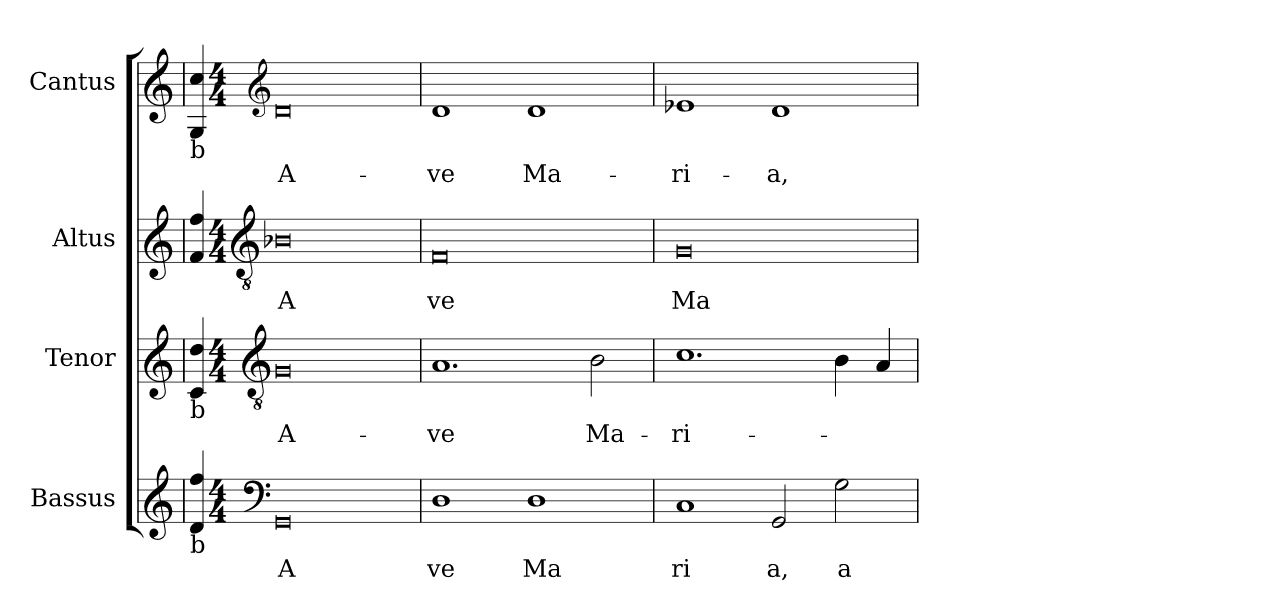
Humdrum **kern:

**kern	**text	**kern	**text	**kern	**text	**kern	**text
*part4	*part4	*part3	*part3	*part2	*part2	*part1	*part1
*staff4	*staff4	*staff3	*staff3	*staff2	*staff2	*staff1	*staff1
*I"Bassus	*	*I"Tenor	*	*I"Altus	*	*I"Cantus	*
!!LO:PB:g=z
*stria5	*	*stria5	*	*stria5	*	*stria5	*
=1	=1!	=1	=1!	=1	=1!	=1!	=1!
!	!	!	!	!	!	!LO:TX:b:t=b	!
!	!	!LO:TX:b:t=b	!	!	!	!	!
!LO:TX:b:t=b	!	!	!	!	!	!	!
4ff/ 4d/	.	4dd/ 4c/	.	4ff/ 4f/	.	4cc/ 4G/	.
*clefF4	*	*clefGv2	*	*clefGv2	*	*clefG2	*
*M4/4	*	*M4/4	*	*M4/4	*	*M4/4	*
*met(c)	*	*met(c)	*	*met(c)	*	*met(c)	*
!	!LO:LY:b:cj	!	!LO:LY:b:cj	!	!LO:LY:b:cj	!	!LO:LY:b:cj
0GG	A	0G	A-	0B-X	A	0d	A-
=2	=2	=2	=2	=2	=2	=2	=2
!	!LO:LY:b:cj	!	!LO:LY:b:cj	!	!LO:LY:b:cj	!	!LO:LY:b:cj
1D	ve	1.A	-ve	0F	ve	1d	-ve
!	!LO:LY:b:cj	!	!	!	!	!	!LO:LY:b:cj
1D	Ma	.	.	.	.	1d	Ma-
!	!	!	!LO:LY:b:cj	!	!	!	!
.	.	2B\	Ma-	.	.	.	.
=3	=3	=3	=3	=3	=3	=3	=3
!	!LO:LY:b:cj	!	!LO:LY:b:cj	!	!LO:LY:b:cj	!	!LO:LY:b:cj
1C	ri	1.c	-ri-	0G	Ma	1e-X	-ri-
!	!LO:LY:b:cj	!	!	!	!	!	!LO:LY:b:cj
2GG/	a,	.	.	.	.	1d	-a,
!	!LO:LY:b:cj	!	!	!	!	!	!
2G\	a	4B\	.	.	.	.	.
.	.	4A/	.	.	.	.	.
=	=	=	=	=	=	=	=
*-	*-	*-	*-	*-	*-	*-	*-
